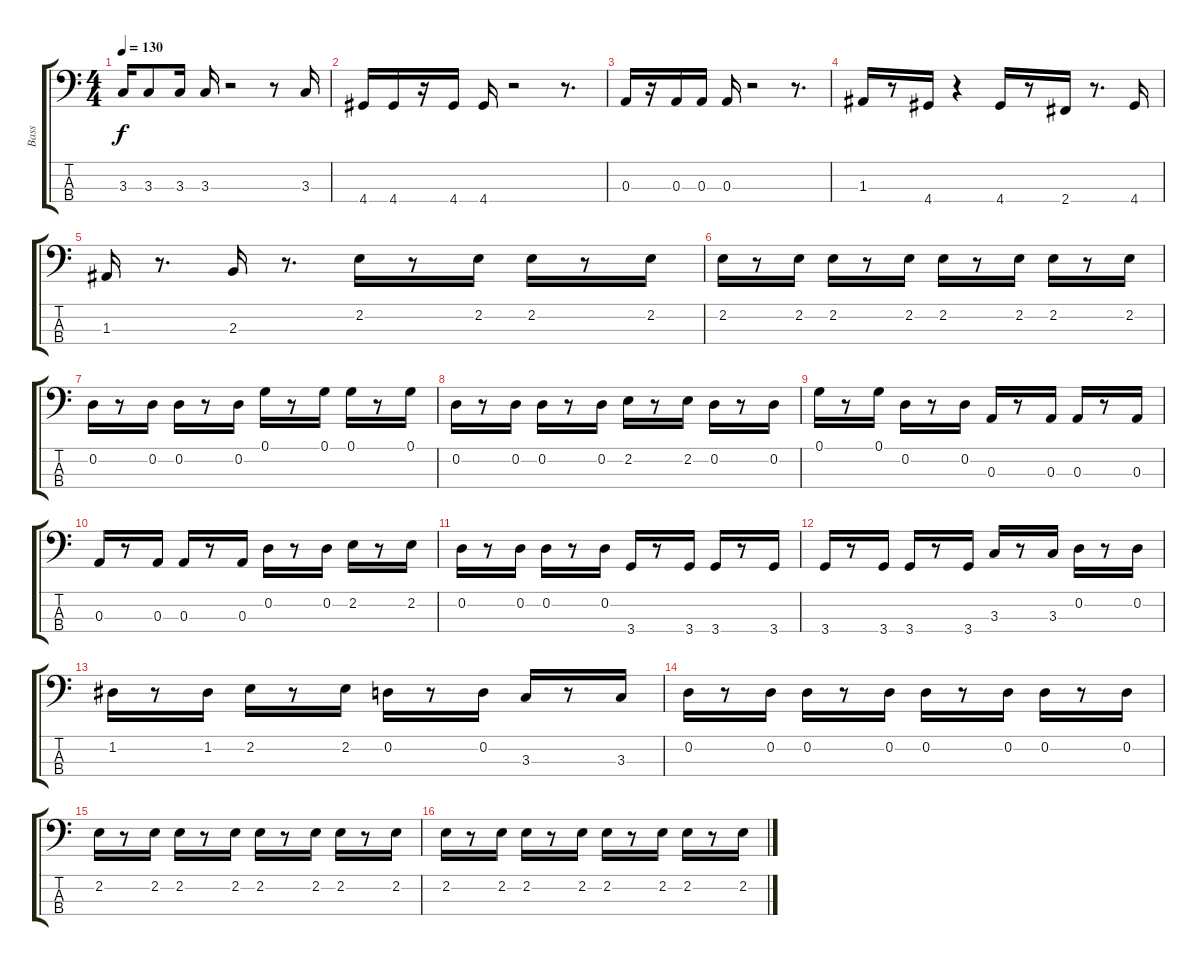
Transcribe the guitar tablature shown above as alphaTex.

\track ("Bass" "Bass") {instrument electricbassfinger}
\staff {score tabs}
\tuning (G2 D2 A1 E1) {hide}
\ts (4 4)
\tempo 130
\clef f4
\ks c
3.3.16{dy f} 3.3.8 3.3.16 3.3.16 r.2 r.8 3.3.16 |
4.4.16 4.4.16 r.16 4.4.16 4.4.16 r.2 r.8{d} |
0.3.16 r.16 0.3.16 0.3.16 0.3.16 r.2 r.8{d} |
1.3.16 r.8 4.4.16 r.4 4.4.16 r.8 2.4.16 r.8{d} 4.4.16 |
1.3.16 r.8{d} 2.3.16 r.8{d} 2.2.16 r.8 2.2.16 2.2.16 r.8 2.2.16 |
2.2.16 r.8 2.2.16 2.2.16 r.8 2.2.16 2.2.16 r.8 2.2.16 2.2.16 r.8 2.2.16 |
0.2.16 r.8 0.2.16 0.2.16 r.8 0.2.16 0.1.16 r.8 0.1.16 0.1.16 r.8 0.1.16 |
0.2.16 r.8 0.2.16 0.2.16 r.8 0.2.16 2.2.16 r.8 2.2.16 0.2.16 r.8 0.2.16 |
0.1.16 r.8 0.1.16 0.2.16 r.8 0.2.16 0.3.16 r.8 0.3.16 0.3.16 r.8 0.3.16 |
0.3.16 r.8 0.3.16 0.3.16 r.8 0.3.16 0.2.16 r.8 0.2.16 2.2.16 r.8 2.2.16 |
0.2.16 r.8 0.2.16 0.2.16 r.8 0.2.16 3.4.16 r.8 3.4.16 3.4.16 r.8 3.4.16 |
3.4.16 r.8 3.4.16 3.4.16 r.8 3.4.16 3.3.16 r.8 3.3.16 0.2.16 r.8 0.2.16 |
1.2.16 r.8 1.2.16 2.2.16 r.8 2.2.16 0.2.16 r.8 0.2.16 3.3.16 r.8 3.3.16 |
0.2.16 r.8 0.2.16 0.2.16 r.8 0.2.16 0.2.16 r.8 0.2.16 0.2.16 r.8 0.2.16 |
2.2.16 r.8 2.2.16 2.2.16 r.8 2.2.16 2.2.16 r.8 2.2.16 2.2.16 r.8 2.2.16 |
2.2.16 r.8 2.2.16 2.2.16 r.8 2.2.16 2.2.16 r.8 2.2.16 2.2.16 r.8 2.2.16
